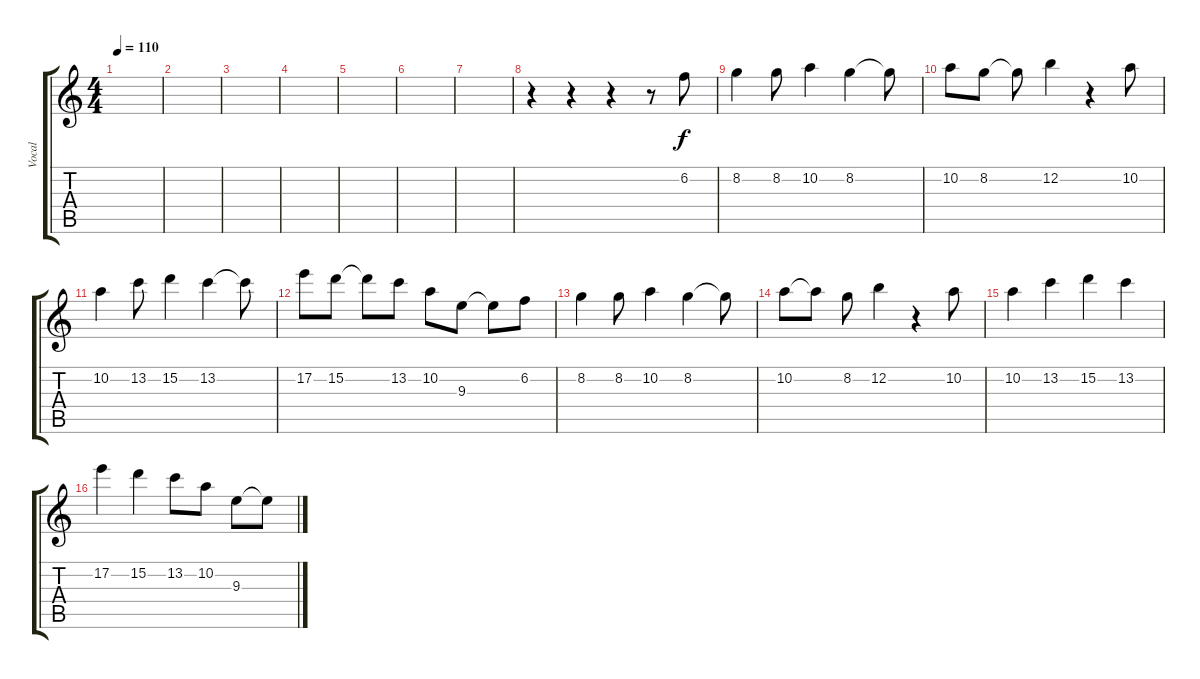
\track ("Vocal " "Vocal ") {instrument electricguitarjazz}
\staff {score tabs}
\tuning (E4 B3 G3 D3 A2 E2) {hide}
\ts (4 4)
\tempo 110
\clef g2
\ks c
|
|
|
|
|
|
|
r.4 r.4 r.4 r.8 6.2.8 |
8.2.4 8.2.8 10.2.4 8.2.4 8.2{t}.8 |
10.2.8 8.2.8 8.2{t}.8 12.2.4 r.4 10.2.8 |
10.2.4 13.2.8 15.2.4 13.2.4 13.2{t}.8 |
17.2.8 15.2.8 15.2{t}.8 13.2.8 10.2.8 9.3.8 9.3{t}.8 6.2.8 |
8.2.4 8.2.8 10.2.4 8.2.4 8.2{t}.8 |
10.2.8 10.2{t}.8 8.2.8 12.2.4 r.4 10.2.8 |
10.2.4 13.2.4 15.2.4 13.2.4 |
17.2.4 15.2.4 13.2.8 10.2.8 9.3.8 9.3{t}.8
